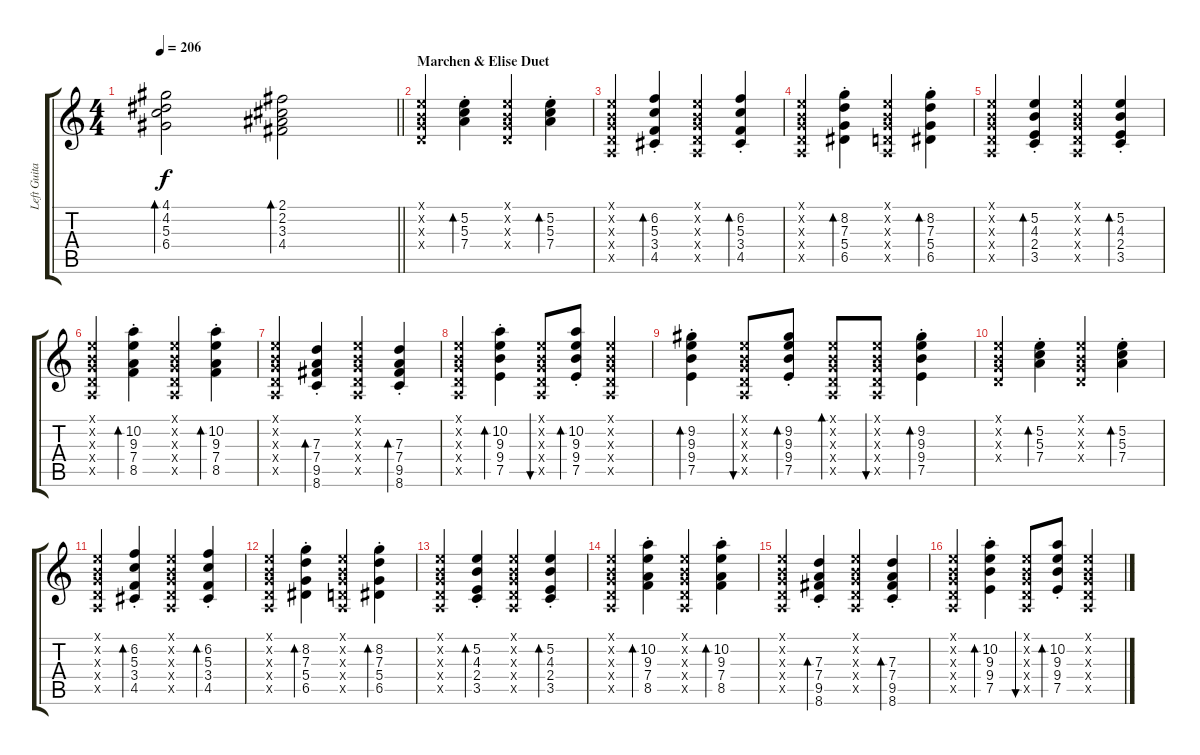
\track ("Left Guitar" "Left Guita") {instrument distortionguitar}
\staff {score tabs}
\tuning (E4 B3 G3 D3 A2 E2) {hide}
\ts (4 4)
\tempo 206
\clef g2
\barLineRight lightlight
\ks c
(4.1 4.2 5.3 6.4).2{bd 480 dy f} (2.1 2.2 3.3 4.4).2{bd 480} |
\section ("" "Marchen & Elise Duet")
(0.1{x} 0.2{x} 0.3{x} 0.4{x}).4{volume 6} (5.2{st} 5.3{st} 7.4{st}).4{bd 60} (0.1{x} 0.2{x} 0.3{x} 0.4{x}).4 (5.2{st} 5.3{st} 7.4{st}).4{bd 60} |
(0.1{x} 0.2{x} 0.3{x} 0.4{x} 0.5{x}).4 (6.2{st} 5.3{st} 3.4{st} 4.5{st}).4{bd 60} (0.1{x} 0.2{x} 0.3{x} 0.4{x} 0.5{x}).4 (6.2{st} 5.3{st} 3.4{st} 4.5{st}).4{bd 60} |
(0.1{x} 0.2{x} 0.3{x} 0.4{x} 0.5{x}).4 (8.2{st} 7.3{st} 5.4{st} 6.5{st}).4{bd 60} (0.1{x} 0.2{x} 0.3{x} 0.4{x} 0.5{x}).4 (8.2{st} 7.3{st} 5.4{st} 6.5{st}).4{bd 60} |
(0.1{x} 0.2{x} 0.3{x} 0.4{x} 0.5{x}).4 (5.2{st} 4.3{st} 2.4{st} 3.5{st}).4{bd 60} (0.1{x} 0.2{x} 0.3{x} 0.4{x} 0.5{x}).4 (5.2{st} 4.3{st} 2.4{st} 3.5{st}).4{bd 60} |
(0.1{x} 0.2{x} 0.3{x} 0.4{x} 0.5{x}).4 (10.2{st} 9.3{st} 7.4{st} 8.5{st}).4{bd 60} (0.1{x} 0.2{x} 0.3{x} 0.4{x} 0.5{x}).4 (10.2{st} 9.3{st} 7.4{st} 8.5{st}).4{bd 60} |
(0.1{x} 0.2{x} 0.3{x} 0.4{x} 0.5{x}).4 (7.3{st} 7.4{st} 9.5{st} 8.6{st}).4{bd 60} (0.1{x} 0.2{x} 0.3{x} 0.4{x} 0.5{x}).4 (7.3{st} 7.4{st} 9.5{st} 8.6{st}).4{bd 60} |
(0.1{x} 0.2{x} 0.3{x} 0.4{x} 0.5{x}).4 (10.2{st} 9.3{st} 9.4{st} 7.5{st}).4{bd 60} (0.1{x} 0.2{x} 0.3{x} 0.4{x} 0.5{x}).8{bu 60} (10.2{st} 9.3{st} 9.4{st} 7.5{st}).8{bd 60} (0.1{x} 0.2{x} 0.3{x} 0.4{x} 0.5{x}).4 |
(9.2{st} 9.3{st} 9.4{st} 7.5{st}).4{bd 60} (0.1{x} 0.2{x} 0.3{x} 0.4{x} 0.5{x}).8{bu 60} (9.2{st} 9.3{st} 9.4{st} 7.5{st}).8{bd 60} (0.1{x} 0.2{x} 0.3{x} 0.4{x} 0.5{x}).8{bd 60} (0.1{x} 0.2{x} 0.3{x} 0.4{x} 0.5{x}).8{bu 60} (9.2{st} 9.3{st} 9.4{st} 7.5{st}).4{bd 60} |
(0.1{x} 0.2{x} 0.3{x} 0.4{x}).4 (5.2{st} 5.3{st} 7.4{st}).4{bd 60} (0.1{x} 0.2{x} 0.3{x} 0.4{x}).4 (5.2{st} 5.3{st} 7.4{st}).4{bd 60} |
(0.1{x} 0.2{x} 0.3{x} 0.4{x} 0.5{x}).4 (6.2{st} 5.3{st} 3.4{st} 4.5{st}).4{bd 60} (0.1{x} 0.2{x} 0.3{x} 0.4{x} 0.5{x}).4 (6.2{st} 5.3{st} 3.4{st} 4.5{st}).4{bd 60} |
(0.1{x} 0.2{x} 0.3{x} 0.4{x} 0.5{x}).4 (8.2{st} 7.3{st} 5.4{st} 6.5{st}).4{bd 60} (0.1{x} 0.2{x} 0.3{x} 0.4{x} 0.5{x}).4 (8.2{st} 7.3{st} 5.4{st} 6.5{st}).4{bd 60} |
(0.1{x} 0.2{x} 0.3{x} 0.4{x} 0.5{x}).4 (5.2{st} 4.3{st} 2.4{st} 3.5{st}).4{bd 60} (0.1{x} 0.2{x} 0.3{x} 0.4{x} 0.5{x}).4 (5.2{st} 4.3{st} 2.4{st} 3.5{st}).4{bd 60} |
(0.1{x} 0.2{x} 0.3{x} 0.4{x} 0.5{x}).4 (10.2{st} 9.3{st} 7.4{st} 8.5{st}).4{bd 60} (0.1{x} 0.2{x} 0.3{x} 0.4{x} 0.5{x}).4 (10.2{st} 9.3{st} 7.4{st} 8.5{st}).4{bd 60} |
(0.1{x} 0.2{x} 0.3{x} 0.4{x} 0.5{x}).4 (7.3{st} 7.4{st} 9.5{st} 8.6{st}).4{bd 60} (0.1{x} 0.2{x} 0.3{x} 0.4{x} 0.5{x}).4 (7.3{st} 7.4{st} 9.5{st} 8.6{st}).4{bd 60} |
(0.1{x} 0.2{x} 0.3{x} 0.4{x} 0.5{x}).4 (10.2{st} 9.3{st} 9.4{st} 7.5{st}).4{bd 60} (0.1{x} 0.2{x} 0.3{x} 0.4{x} 0.5{x}).8{bu 60} (10.2{st} 9.3{st} 9.4{st} 7.5{st}).8{bd 60} (0.1{x} 0.2{x} 0.3{x} 0.4{x} 0.5{x}).4
